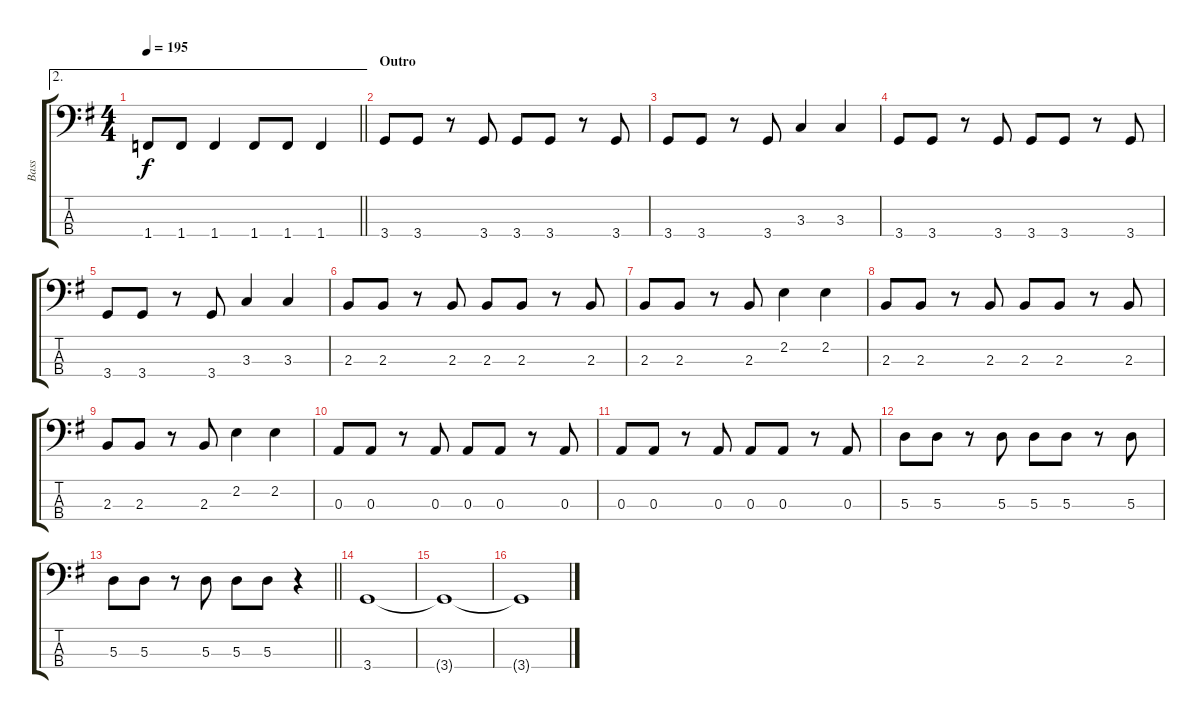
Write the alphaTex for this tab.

\track ("Bass" "Bass") {instrument electricbasspick}
\staff {score tabs}
\tuning (G2 D2 A1 E1) {hide}
\ae 2
\ts (4 4)
\tempo 195
\clef f4
\barLineRight lightlight
\ks g
1.4.8{dy f} 1.4.8 1.4.4 1.4.8 1.4.8 1.4.4 |
\section ("" "Outro")
3.4.8 3.4.8 r.8 3.4.8 3.4.8 3.4.8 r.8 3.4.8 |
3.4.8 3.4.8 r.8 3.4.8 3.3.4 3.3.4 |
3.4.8 3.4.8 r.8 3.4.8 3.4.8 3.4.8 r.8 3.4.8 |
3.4.8 3.4.8 r.8 3.4.8 3.3.4 3.3.4 |
2.3.8 2.3.8 r.8 2.3.8 2.3.8 2.3.8 r.8 2.3.8 |
2.3.8 2.3.8 r.8 2.3.8 2.2.4 2.2.4 |
2.3.8 2.3.8 r.8 2.3.8 2.3.8 2.3.8 r.8 2.3.8 |
2.3.8 2.3.8 r.8 2.3.8 2.2.4 2.2.4 |
0.3.8 0.3.8 r.8 0.3.8 0.3.8 0.3.8 r.8 0.3.8 |
0.3.8 0.3.8 r.8 0.3.8 0.3.8 0.3.8 r.8 0.3.8 |
5.3.8 5.3.8 r.8 5.3.8 5.3.8 5.3.8 r.8 5.3.8 |
\barLineRight lightlight
5.3.8 5.3.8 r.8 5.3.8 5.3.8 5.3.8 r.4 |
3.4.1{volume 0} |
3.4{t}.1 |
3.4{t}.1
